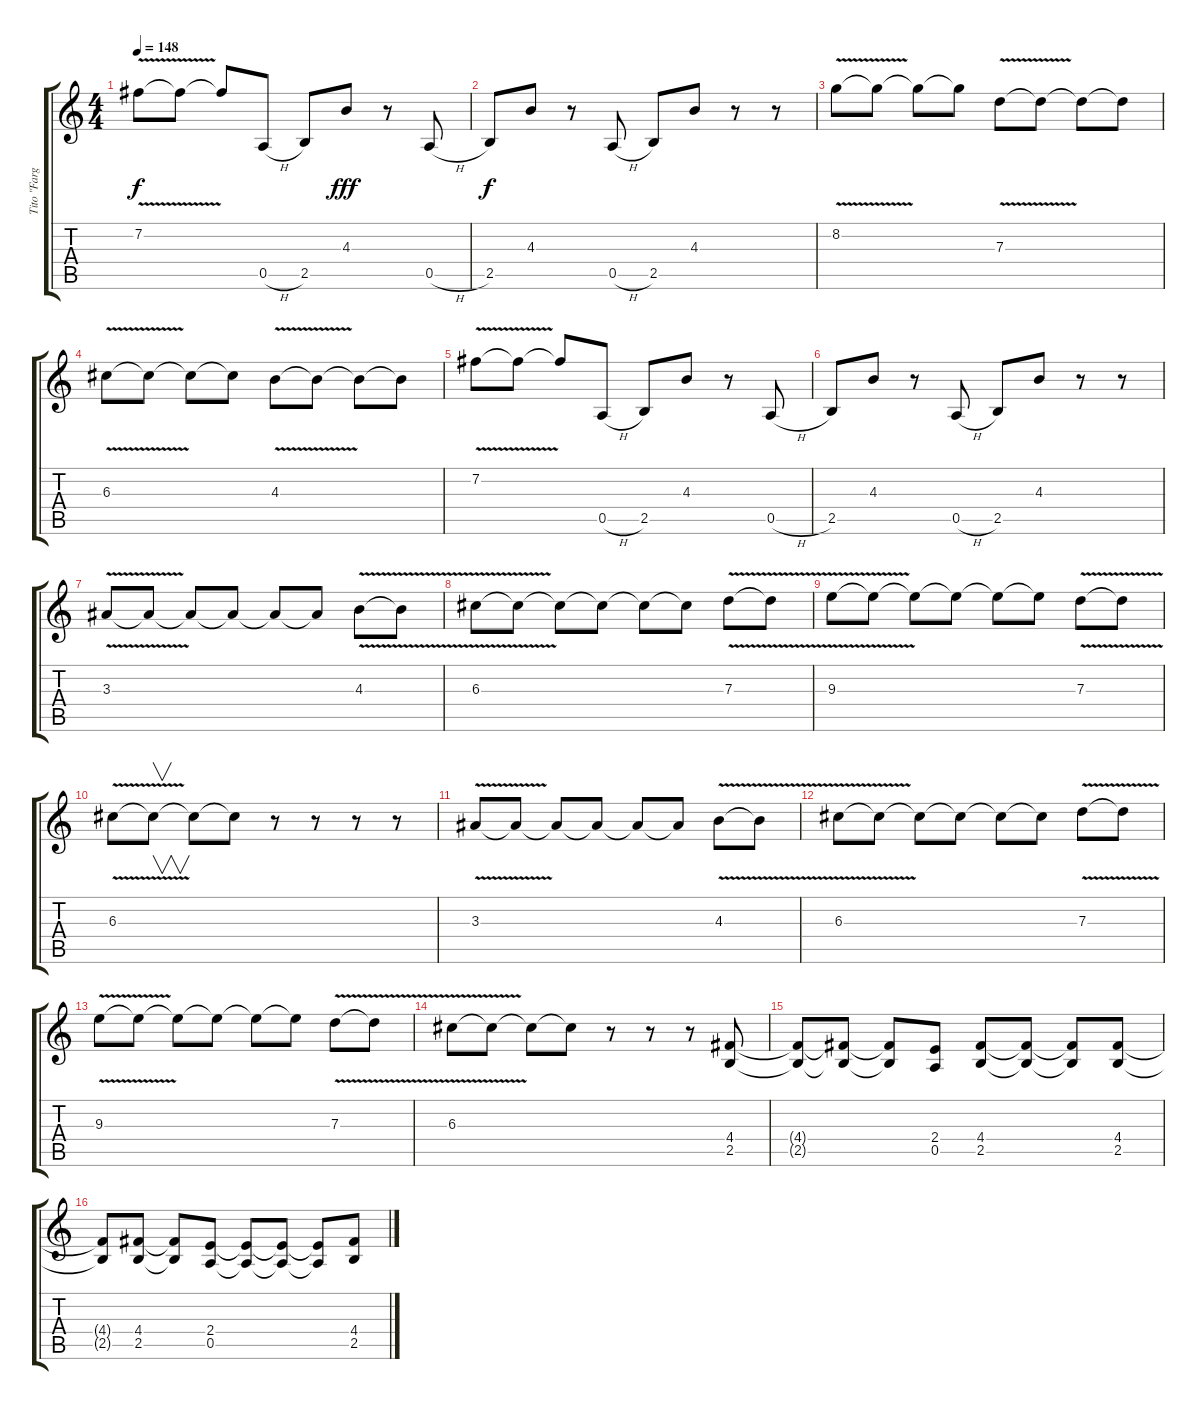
\track ("Tito \"Fargo\"  D´Aviero[" "Tito \"Farg") {instrument overdrivenguitar}
\staff {score tabs}
\tuning (E4 B3 G3 D3 A2 E2) {hide}
\ts (4 4)
\tempo 148
\clef g2
\ks c
7.2{v}.8{dy f} 7.2{t}.8 7.2{t}.8 0.5{h}.8 2.5.8 4.3.8{dy fff} r.8 0.5{h}.8 |
2.5.8{dy f} 4.3.8 r.8 0.5{h}.8 2.5.8 4.3.8 r.8 r.8 |
8.2{v}.8 8.2{t}.8 8.2{t}.8 8.2{t}.8 7.3{v}.8 7.3{t}.8 7.3{t}.8 7.3{t}.8 |
6.3{v}.8 6.3{t}.8 6.3{t}.8 6.3{t}.8 4.3{v}.8 4.3{t}.8 4.3{t}.8 4.3{t}.8 |
7.2{v}.8 7.2{t}.8 7.2{t}.8 0.5{h}.8 2.5.8 4.3.8 r.8 0.5{h}.8 |
2.5.8 4.3.8 r.8 0.5{h}.8 2.5.8 4.3.8 r.8 r.8 |
3.3{v}.8 3.3{t}.8 3.3{t}.8 3.3{t}.8 3.3{t}.8 3.3{t}.8 4.3{v}.8 4.3{t}.8 |
6.3{v}.8 6.3{t}.8 6.3{t}.8 6.3{t}.8 6.3{t}.8 6.3{t}.8 7.3{v}.8 7.3{t}.8 |
9.3{v}.8 9.3{t}.8 9.3{t}.8 9.3{t}.8 9.3{t}.8 9.3{t}.8 7.3{v}.8 7.3{t}.8 |
6.3{v}.8 6.3{t}.8{v} 6.3{t}.8 6.3{t}.8 r.8 r.8 r.8 r.8 |
3.3{v}.8 3.3{t}.8 3.3{t}.8 3.3{t}.8 3.3{t}.8 3.3{t}.8 4.3{v}.8 4.3{t}.8 |
6.3{v}.8 6.3{t}.8 6.3{t}.8 6.3{t}.8 6.3{t}.8 6.3{t}.8 7.3{v}.8 7.3{t}.8 |
9.3{v}.8 9.3{t}.8 9.3{t}.8 9.3{t}.8 9.3{t}.8 9.3{t}.8 7.3{v}.8 7.3{t}.8 |
6.3{v}.8 6.3{t}.8 6.3{t}.8 6.3{t}.8 r.8 r.8 r.8 (4.4 2.5).8 |
(4.4{t} 2.5{t}).8 (4.4{t} 2.5{t}).8 (4.4{t} 2.5{t}).8 (2.4 0.5).8 (4.4 2.5).8 (4.4{t} 2.5{t}).8 (4.4{t} 2.5{t}).8 (4.4 2.5).8 |
(4.4{t} 2.5{t}).8 (4.4 2.5).8 (4.4{t} 2.5{t}).8 (2.4 0.5).8 (2.4{t} 0.5{t}).8 (2.4{t} 0.5{t}).8 (2.4{t} 0.5{t}).8 (4.4 2.5).8
